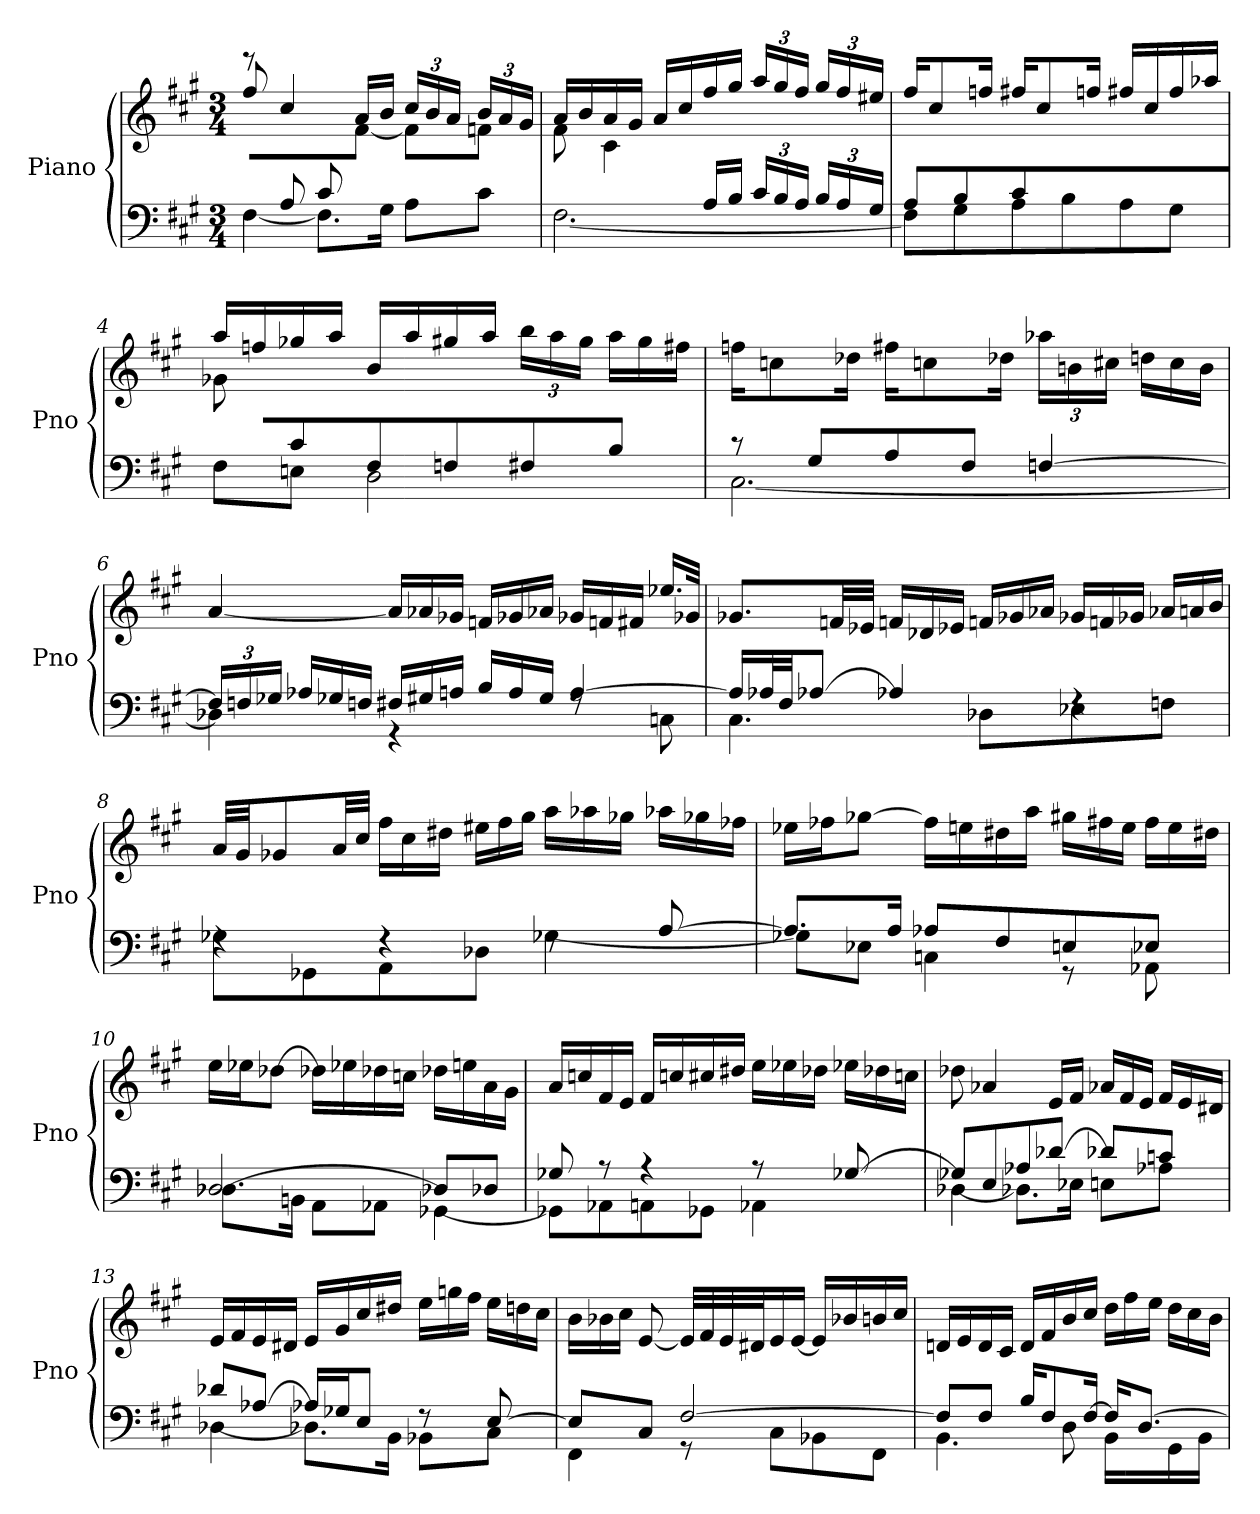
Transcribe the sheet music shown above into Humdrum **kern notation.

**kern	**kern
*part1	*part1
*staff2	*staff1
*I"Piano	*
*I'Pno	*
*clefF4	*clefG2
*k[f#c#g#]	*k[f#c#g#]
*M3/4	*M3/4
=1	=1
*^	*^
8ryy	[4F#\	8ff#/	8reee
8A/L	.	4cc#/	4ryy
8c#/	8.F#\L]	.	.
4.ryy	.	16a/LL	[8f#\J
.	16G#\Jk	16b/JJ	.
*	*	*Xbrackettup	*
.	8A\L	24cc#/LL	8f#\L]
.	.	24b/	.
.	.	24a/JJ	.
.	8c#\J	24b/LL	8fni\J
.	.	24a/	.
.	.	24g#/JJ	.
=2	=2	=2	=2
*	*^	*	*^
4.ryy	[2.F#\	4.ryy	16a/LL	8f#\	4.ryy
.	.	.	16b/	.	.
.	.	.	16a/	4c#\	.
.	.	.	16g#/JJ	.	.
.	.	.	16a/LL	.	.
.	.	.	16cc#/	.	.
4.ryy	.	16A/LL	16ff#/	4.ryy	4.ryy
.	.	16B/JJ	16gg#/JJ	.	.
*	*	*Xbrackettup	*	*	*
.	.	24c#/LL	24aa/LL	.	.
.	.	24B/	24gg#/	.	.
.	.	24A/JJ	24ff#/JJ	.	.
.	.	24B/LL	24gg#/LL	.	.
.	.	24A/	24ff#/	.	.
.	.	24G#/JJ	24ee#Xj/JJ	.	.
*	*v	*v	*	*	*
*	*	*	*v	*v
=3	=3	=3	=3
8A/L	8F#\L]	16ff#/KL	4.ryy
.	.	8cc#/	.
8B/	8G#\	.	.
.	.	16ffni/Jk	.
8c#/	8A\	16ff#/KL	.
.	.	8cc#/	.
4.ryy	8B\	.	8g#\
.	.	16ffni/Jk	.
.	8A\	16ff#/LL	8f#\
.	.	16cc#/	.
.	8G#\J	16ff#/	8fni\J
.	.	16aa-Xi/JJ	.
!!LO:LB:g=z	!!
=4	=4	=4	=4
8ryy	8F#\L	16aa/LL	8g-Xi\L
.	.	16ffni/	.
8c#/	8En\J	16gg-Xi/	2ryy
.	.	16aa/JJ	.
8F#/	2D\	16b/LL	.
.	.	16aa/	.
8Fni/	.	16gg#j/	.
.	.	16aa/JJ	.
8F#/	.	24bb\LL	.
.	.	24aa\	.
.	.	24gg#j\JJ	.
*	*	*Xtuplet	*
8B/J	.	24aa\LL	8ryy
.	.	24gg#j\	.
.	.	24ff#\JJ	.
*	*	*v	*v
=5	=5	=5
8r	[2.C#\	16ffni\KL
.	.	8ccni\
8G#/L	.	.
.	.	16dd-Xi\Jk
8A/	.	16ff#\KL
.	.	8ccni\
8F#/J	.	.
.	.	16dd-Xi\Jk
*	*	*tuplet
[4Fni/	.	24aa-Xi\LL
.	.	24bn\
.	.	24cc#j\JJ
*	*	*Xtuplet
.	.	24dd\LL
.	.	24cc#j\
.	.	24b\JJ
=6	=6	=6
24Fni/LL]	4D-Xi\]	[4a/
24Fni/	.	.
24G-XZ/JJ	.	.
*Xtuplet	*	*
24A-Xi/LL	.	.
24G-Xi/	.	.
24Fni/JJ	.	.
24F#/LL	4r	24a/LL]
24G#/	.	24a-Xi/
24A/JJ	.	24g-Xi/JJ
24B/LL	.	24fni/LL
24A/	.	24g-XZ/
24G#j/JJ	.	24a-Xi/JJ
[4A/	8rF	24g-XZ/LL
.	.	24fni/
.	.	24f#/JJ
.	8Cni\	16.ee-Xi/LL
.	.	32g-Xi/JJk
!!LO:LB:g=z
=7	=7	=7
16A/LL]	4.C#\	8.g-Xi/L
32A-Xi/L	.	.
32F#/JJ	.	.
[8A-Xi/J	.	.
.	.	32fni/LL
.	.	32e-Xi/JJJ
4A-Xi/]	.	24fni/LL
.	.	24d-Xi/
.	.	24e-Xi/JJ
.	8D-Xi\L	24fni/LL
.	.	24g-Xi/
.	.	24a-Xi/JJ
4rF	8E-Xi\	24g-Xi/LL
.	.	24fni/
.	.	24g-Xi/JJ
.	8Fni\J	24a-Xi/LL
.	.	24a/
.	.	24b/JJ
=8	=8	=8
4rF	8G-Xi\L	32a/LLL
.	.	32g#/JJ
.	.	8g-Xi/
.	8GG-Xi\	.
.	.	32a/LL
.	.	32cc#/JJJ
4rF	8AA\	24ff#\LL
.	.	24cc#\
.	.	24dd#X\JJ
.	8D-Xi\J	24ee#Xj\LL
.	.	24ff#\
.	.	24gg#\JJ
8rF	[4G-Xi\	24aa\LL
.	.	24aa-Xi\
.	.	24gg-Xi\JJ
[8A/	.	24aa-Xi\LL
.	.	24gg-Xi\
.	.	24ff-XZ\JJ
=9	=9	=9
8.A/L]	8G-Xi\L]	16ee-Xi\LL
.	.	16ff-XZ\J
.	8E-Xi\J	[8gg-Xi\J
16A/Jk	.	.
8A-Xi/L	4Cni\	16ff#\LL]
.	.	16ee\
8F#/	.	16dd#X\
.	.	16aa\JJ
8E/	8r	24gg#\LL
.	.	24ff#\
.	.	24ee\JJ
8E-Xi/J	8AA-Xi\	24ff#\LL
.	.	24ee\
.	.	24dd#X\JJ
!!LO:LB:g=z
=10	=10	=10
[2D-Xi/	8.D-Xi\L	16ee\LL
.	.	16ee-Xi\J
.	.	[8dd-Xi\J
.	16BBn\Jk	.
.	8AA\L	16dd-Xi\LL]
.	.	16ee-Xi\
.	8AA-Xi\J	16dd-Xi\
.	.	16ccni\JJ
8D-Xi/L]	[4GG-Xi\	16dd-Xi\LL
.	.	16ee\
8D-Xi/J	.	16a\
.	.	16g#j\JJ
=11	=11	=11
8G-Xi/	8GG-Xi\L]	16a/LL
.	.	16ccni/
8r	8AA-Xi\	16f#/
.	.	16e/JJ
4r	8AA\	16f#/LL
.	.	16ccni/
.	8GG-Xi\J	16cc#/
.	.	16dd#X/JJ
8r	4AA-Xi\	24ee\LL
.	.	24ee-Xi\
.	.	24dd-Xi\JJ
[8G-Xi/	.	24ee-Xi\LL
.	.	24dd-Xi\
.	.	24ccni\JJ
=12	=12	=12
8G-Xi/L]	[4D-Xi\	8dd-Xi\
8E/	.	4a-Xi/
8A-Xi/	8.D-Xi\L]	.
[8d-Xi/J	.	16e/LL
.	16E-Xi\Jk	16f#/JJ
8d-Xi/L]	8E\L	24a-Xi/LL
.	.	24f#/
.	.	24e/JJ
8cni/J	8A-Xi\J	24f#/LL
.	.	24e/
.	.	24d#Xj/JJ
!!LO:LB:g=z
=13	=13	=13
8d-Xi/L	[4D-Xi\	16e/LL
.	.	16f#/
[8A-Xi/J	.	16e/
.	.	16d#Xj/JJ
16A-Xi/LL]	8.D-Xi\L]	16e/LL
16G-Xi/J	.	16g#/
8E/J	.	16cc#/
.	16BB\Jk	16dd#X/JJ
8r	8BB-Xi\L	24ee\LL
.	.	24ggn\
.	.	24ff#\JJ
[8E/	8C#\J	24ee\LL
.	.	24ddn\
.	.	24cc#\JJ
=14	=14	=14
8E/L]	4FF#\	24b\LL
.	.	24b-Xi\
.	.	24cc#\JJ
8C#/J	.	[8e/
[2F#/	8r	32e/LLL]
.	.	32f#/
.	.	32e/
.	.	32d#Xj/J
.	8C#\L	16e/
.	.	[16e/JJ
.	8BB-Xi\	16e/LL]
.	.	16b-Xi/
.	8FF#\J	16b/
.	.	16cc#/JJ
=15	=15	=15
8F#/L]	4.BB\	16dn/LL
.	.	16e/
8F#/J	.	16d/
.	.	16c#/JJ
16B/KL	.	16d/LL
8F#/	.	16f#/
.	8D\	16b/
[16F#/Jk	.	16cc#/JJ
16F#/KL]	16BB\LL	24dd\LL
.	.	24ff#\
[8.D/J	16D\yy	.
.	.	24ee\JJ
.	16GG#\	24dd\LL
.	.	24cc#\
.	16BB\JJ	.
.	.	24b\JJ
*v	*v	*
=	=
*-	*-
